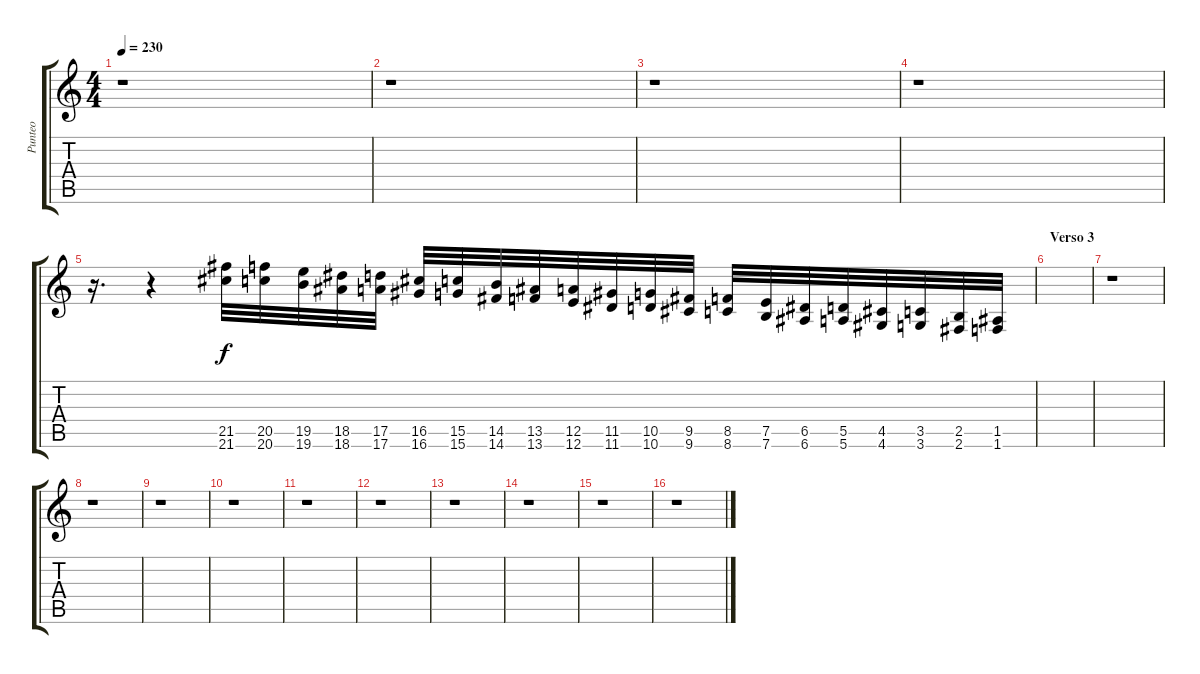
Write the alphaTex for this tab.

\track ("Punteo" "Punteo") {instrument distortionguitar}
\staff {score tabs}
\tuning (E4 B3 G3 D3 A2 E2) {hide}
\ts (4 4)
\tempo 230
\clef g2
\ks c
r.1{dy f} |
r.1 |
r.1 |
r.1 |
r.16{d} r.4 (21.5 21.6).32 (20.5 20.6).32 (19.5 19.6).32 (18.5 18.6).32 (17.5 17.6).32 (16.5 16.6).32 (15.5 15.6).32 (14.5 14.6).32 (13.5 13.6).32 (12.5 12.6).32 (11.5 11.6).32 (10.5 10.6).32 (9.5 9.6).32 (8.5 8.6).32 (7.5 7.6).32 (6.5 6.6).32 (5.5 5.6).32 (4.5 4.6).32 (3.5 3.6).32 (2.5 2.6).32 (1.5 1.6).32 |
\section ("" "Verso 3")
|
r.1 |
r.1 |
r.1 |
r.1 |
r.1 |
r.1 |
r.1 |
r.1 |
r.1 |
r.1
